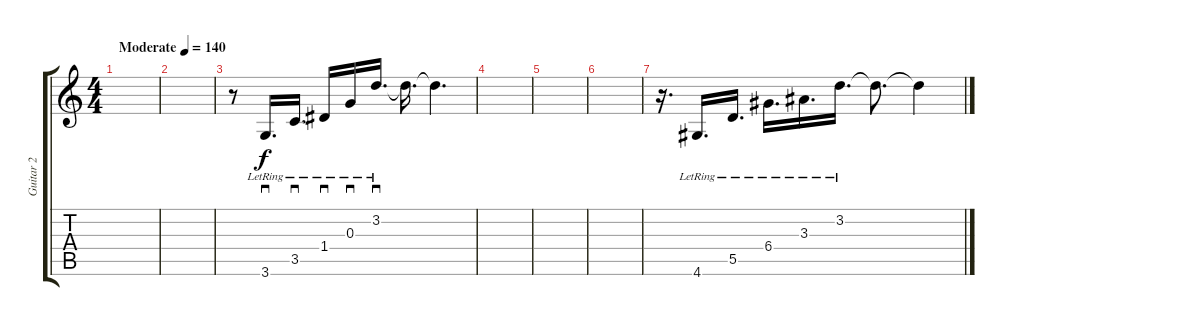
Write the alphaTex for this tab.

\track ("Guitar 2" "Guitar 2") {instrument electricguitarclean}
\staff {score tabs}
\tuning (E4 B3 G3 D3 A2 E2) {hide}
\ts (4 4)
\tempo (140 "Moderate")
\clef g2
\ks c
|
|
r.8 3.6{lr}.16{d sd} 3.5{lr}.16{d sd} 1.4{lr}.16{sd} 0.3{lr}.16{sd} 3.2{lr}.16{d sd} 3.2{t}.16{d} 3.2{t}.4{d} |
|
|
|
r.16{d} 4.6{lr}.16{d} 5.5{lr}.16{d} 6.4{lr}.16{d} 3.3{lr}.16{d} 3.2{lr}.16{d} 3.2{t}.8{d} 3.2{t}.4
